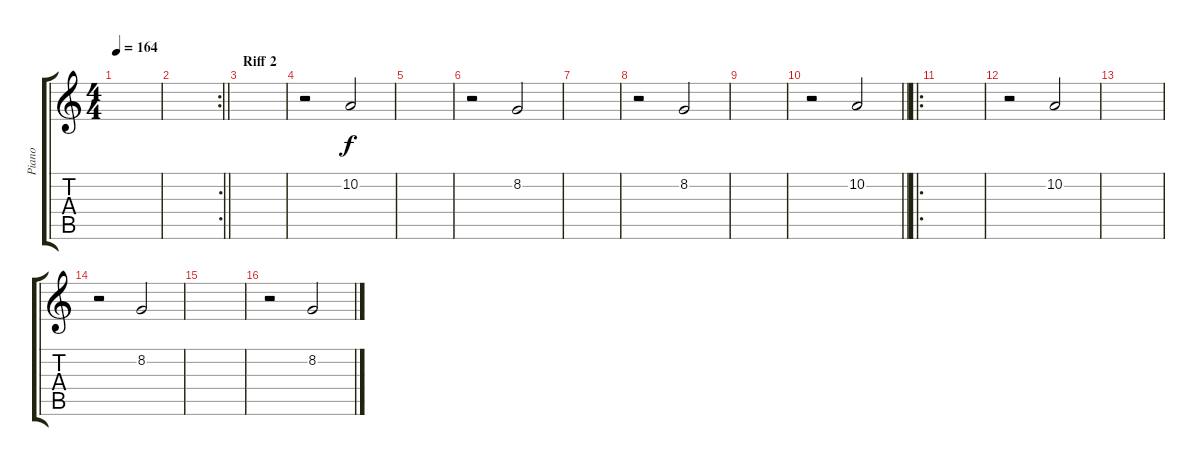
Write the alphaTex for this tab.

\track ("Piano" "Piano") {instrument acousticgrandpiano}
\staff {score tabs}
\tuning (E4 B3 G3 D3 A2 E2) {hide}
\ts (4 4)
\tempo 164
\clef g2
\ks c
|
\rc 2
\barLineRight lightlight
|
\section ("" "Riff 2")
|
r.2 10.2.2 |
|
r.2 8.2.2 |
|
r.2 8.2.2 |
|
\barLineRight lightlight
r.2 10.2.2 |
\ro
|
r.2 10.2.2 |
|
r.2 8.2.2 |
|
r.2 8.2.2
